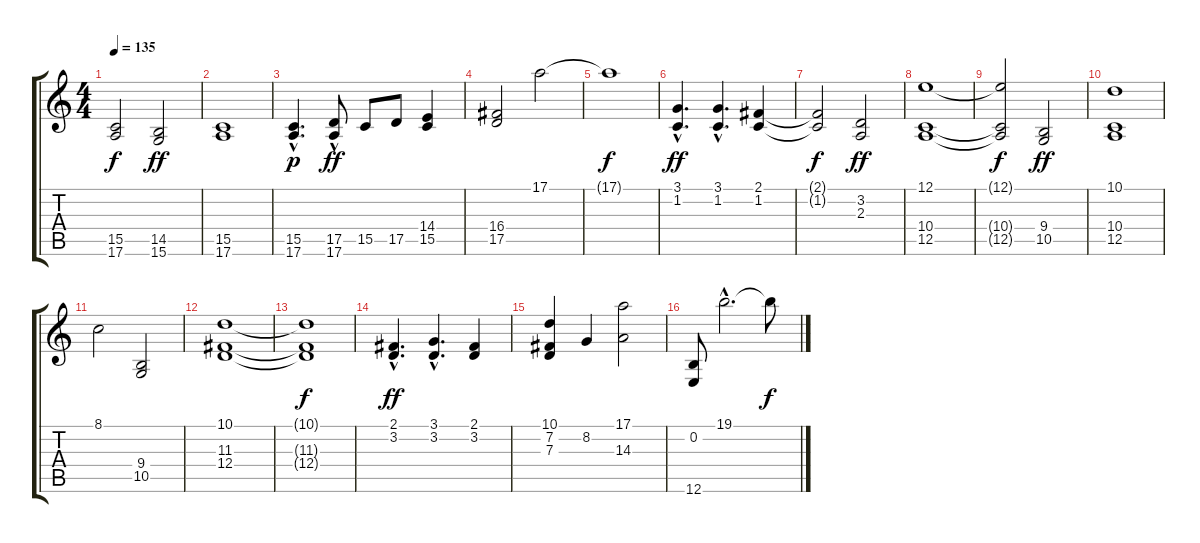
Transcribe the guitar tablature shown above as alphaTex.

\track "" {instrument violin}
\staff {score tabs}
\tuning (E4 B3 G3 D3 A2 E2) {hide}
\ts (4 4)
\tempo 135
\clef g2
\ks c
(15.5{t} 17.6{t}).2{dy f} (14.5 15.6).2{dy ff} |
(15.5 17.6).1 |
(15.5{hac} 17.6{hac}).4{d dy p} (17.5 17.6{hac}).8{dy ff} 15.5.8 17.5.8 (14.4 15.5).4 |
(16.4 17.5).2 17.1.2 |
17.1{t}.1{dy f} |
(3.1{hac} 1.2{hac}).4{d dy ff} (3.1{hac} 1.2{hac}).4{d} (2.1 1.2).4 |
(2.1{t} 1.2{t}).2{dy f} (3.2 2.3).2{dy ff} |
(12.1 10.4 12.5).1 |
(12.1{t} 10.4{t} 12.5{t}).2{dy f} (9.4 10.5).2{dy ff} |
(10.1 10.4 12.5).1 |
8.1.2 (9.4 10.5).2 |
(10.1 11.3 12.4).1 |
(10.1{t} 11.3{t} 12.4{t}).1{dy f} |
(2.1{hac} 3.2{hac}).4{d dy ff} (3.1{hac} 3.2{hac}).4{d} (2.1 3.2).4 |
(10.1 7.2 7.3).4 8.2.4 (17.1 14.3).2 |
(0.2 12.6).8 19.1{hac}.2{d} 19.1{t}.8{dy f}
